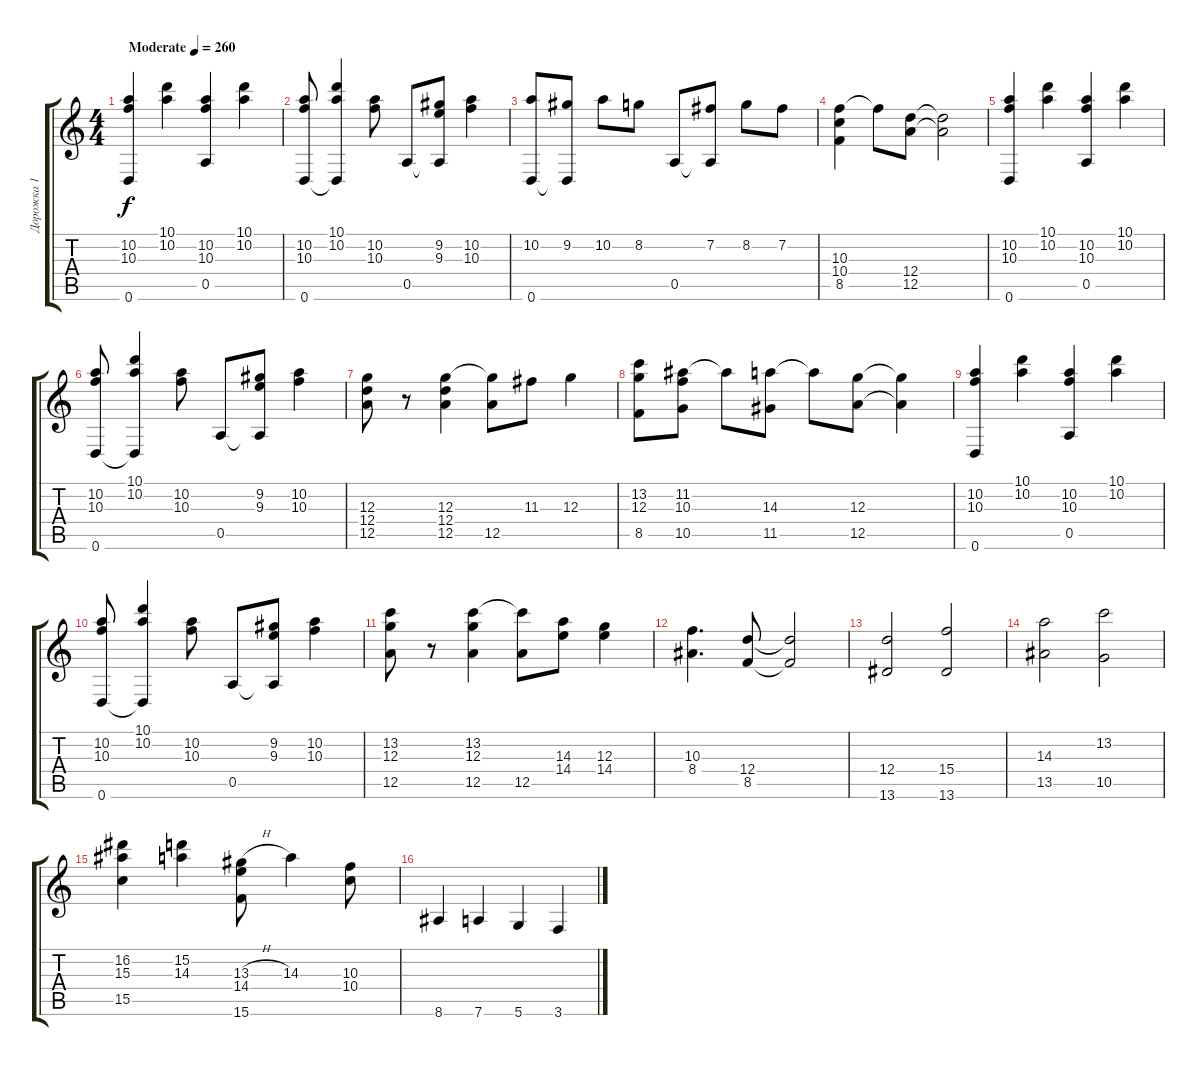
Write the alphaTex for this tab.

\track ("Дорожка 1" "Дорожка 1") {instrument acousticguitarnylon}
\staff {score tabs}
\tuning (E4 B3 G3 D3 A2 D2) {hide}
\ts (4 4)
\tempo (260 "Moderate")
\clef g2
\ks c
(10.2 10.3 0.6).4{dy f instrument acousticguitarnylon} (10.1 10.2).4 (10.2 10.3 0.5).4 (10.1 10.2).4 |
(10.2 10.3 0.6).8 (10.1 10.2 0.6{t}).4 (10.2 10.3).8 0.5.8 (9.2 9.3 0.5{t}).8 (10.2 10.3).4 |
(10.2 0.6).8 (9.2 0.6{t}).8 10.2.8 8.2.8 0.5.8 (7.2 0.5{t}).8 8.2.8 7.2.8 |
(10.3 10.4 8.5).4 10.3{t}.8 (12.4 12.5).8 (12.4{t} 12.5{t}).2 |
(10.2 10.3 0.6).4 (10.1 10.2).4 (10.2 10.3 0.5).4 (10.1 10.2).4 |
(10.2 10.3 0.6).8 (10.1 10.2 0.6{t}).4 (10.2 10.3).8 0.5.8 (9.2 9.3 0.5{t}).8 (10.2 10.3).4 |
(12.3 12.4 12.5).8 r.8 (12.3 12.4 12.5).4 (12.3{t} 12.5).8 11.3.8 12.3.4 |
(13.2 12.3 8.5).8 (11.2 10.3 10.5).8 11.2{t}.8 (14.3 11.5).8 14.3{t}.8 (12.3 12.5).8 (12.3{t} 12.5{t}).4 |
(10.2 10.3 0.6).4 (10.1 10.2).4 (10.2 10.3 0.5).4 (10.1 10.2).4 |
(10.2 10.3 0.6).8 (10.1 10.2 0.6{t}).4 (10.2 10.3).8 0.5.8 (9.2 9.3 0.5{t}).8 (10.2 10.3).4 |
(13.2 12.3 12.5).8 r.8 (13.2 12.3 12.5).4 (13.2{t} 12.5).8 (14.3 14.4).8 (12.3 14.4).4 |
(10.3 8.4).4{d} (12.4 8.5).8 (12.4{t} 8.5{t}).2 |
(12.4 13.6).2 (15.4 13.6).2 |
(14.3 13.5).2 (13.2 10.5).2 |
(16.2 15.3 15.5).4 (15.2 14.3).4 (13.3{h} 14.4 15.6).8 14.3.4 (10.3 10.4).8 |
8.6.4 7.6.4 5.6.4 3.6.4
